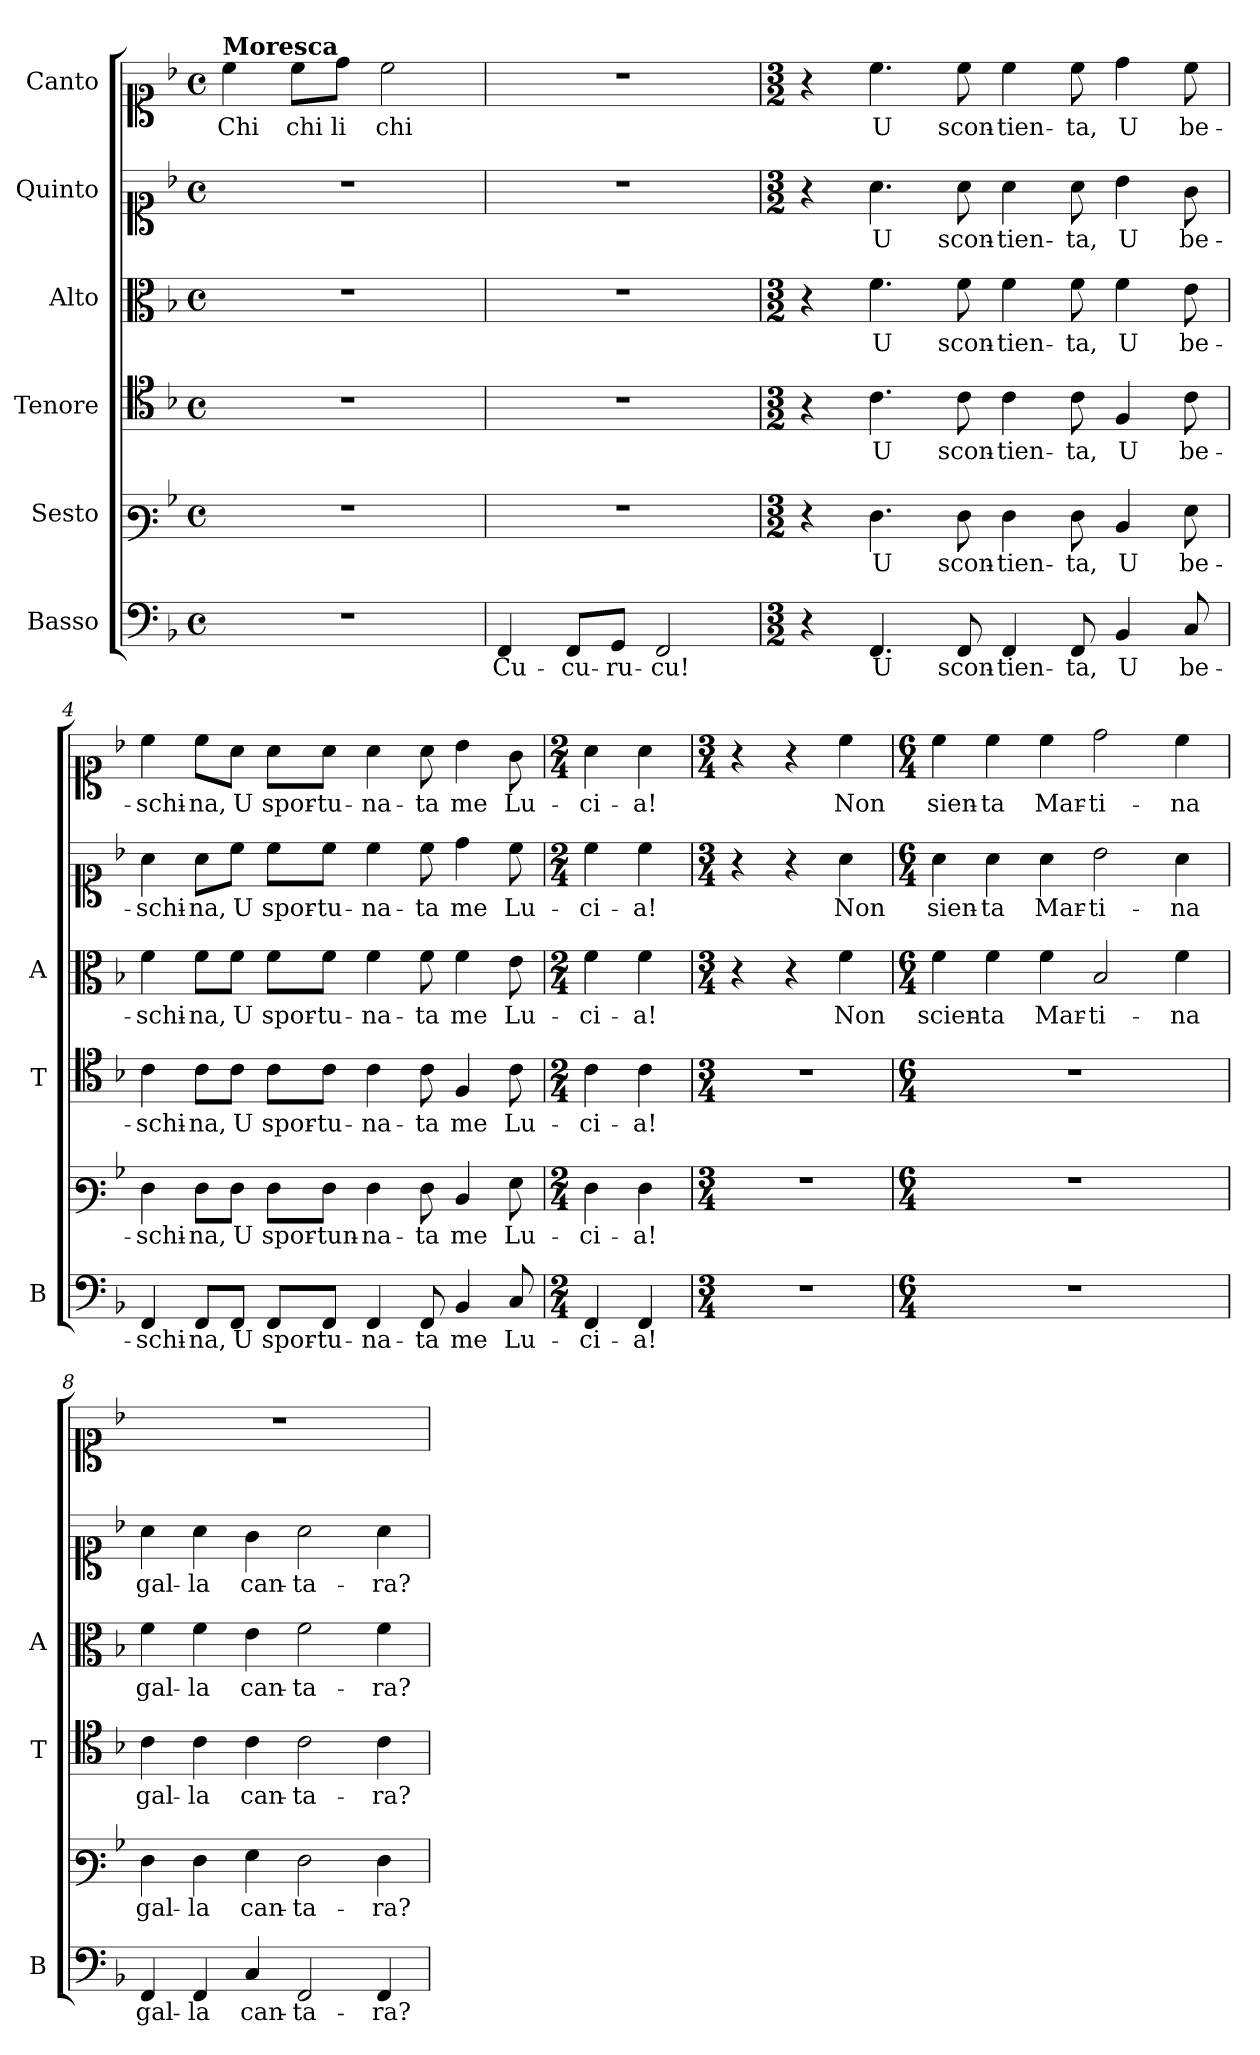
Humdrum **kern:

**kern	**text	**kern	**text	**kern	**text	**kern	**text	**kern	**text	**kern	**text
*part6	*part6	*part5	*part5	*part4	*part4	*part3	*part3	*part2	*part2	*part1	*part1
*staff6	*staff6	*staff5	*staff5	*staff4	*staff4	*staff3	*staff3	*staff2	*staff2	*staff1	*staff1
*I"Basso	*	*I"Sesto	*	*I"Tenore	*	*I"Alto	*	*I"Quinto	*	*I"Canto	*
*I'B	*	*	*	*I'T	*	*I'A	*	*	*	*	*
*clefF4	*	*clefF3	*	*clefC4	*	*clefC3	*	*clefC1	*	*clefC1	*
*k[b-]	*	*k[b-]	*	*k[b-]	*	*k[b-]	*	*k[b-]	*	*k[b-]	*
*F:	*	*F:	*	*F:	*	*F:	*	*F:	*	*F:	*
*M4/4	*	*M4/4	*	*M4/4	*	*M4/4	*	*M4/4	*	*M4/4	*
*met(c)	*	*met(c)	*	*met(c)	*	*met(c)	*	*met(c)	*	*met(c)	*
*MM120	*	*MM120	*	*MM120	*	*MM120	*	*MM120	*	*MM120	*
=1	=1	=1	=1	=1	=1	=1	=1	=1	=1	=1	=1
!	!	!	!	!	!	!	!	!	!	!LO:TX:a:B:t=Moresca	!
!	!	!	!	!	!	!	!	!	!	!	!LO:LY:b
1r	.	1r	.	1r	.	1r	.	1r	.	4cc\	Chi
!	!	!	!	!	!	!	!	!	!	!	!LO:LY:b
.	.	.	.	.	.	.	.	.	.	8cc\L	chi
!	!	!	!	!	!	!	!	!	!	!	!LO:LY:b
.	.	.	.	.	.	.	.	.	.	8dd\J	li
!	!	!	!	!	!	!	!	!	!	!	!LO:LY:b
.	.	.	.	.	.	.	.	.	.	2cc\	chi
=2	=2	=2	=2	=2	=2	=2	=2	=2	=2	=2	=2
!	!LO:LY:b	!	!	!	!	!	!	!	!	!	!
4FF/	Cu-	1r	.	1r	.	1r	.	1r	.	1r	.
!	!LO:LY:b	!	!	!	!	!	!	!	!	!	!
8FF/L	-cu-	.	.	.	.	.	.	.	.	.	.
!	!LO:LY:b	!	!	!	!	!	!	!	!	!	!
8GG/J	-ru-	.	.	.	.	.	.	.	.	.	.
!	!LO:LY:b	!	!	!	!	!	!	!	!	!	!
2FF/	-cu!	.	.	.	.	.	.	.	.	.	.
=3	=3	=3	=3	=3	=3	=3	=3	=3	=3	=3	=3
*M3/2	*	*M3/2	*	*M3/2	*	*M3/2	*	*M3/2	*	*M3/2	*
4r	.	4r	.	4r	.	4r	.	4r	.	4r	.
!	!LO:LY:b	!	!LO:LY:b	!	!LO:LY:b	!	!LO:LY:b	!	!LO:LY:b	!	!LO:LY:b
4.FF/	U	4.F\	U	4.c\	U	4.f\	U	4.a\	U	4.cc\	U
!	!LO:LY:b	!	!LO:LY:b	!	!LO:LY:b	!	!LO:LY:b	!	!LO:LY:b	!	!LO:LY:b
8FF/	scon-	8F\	scon-	8c\	scon-	8f\	scon-	8a\	scon-	8cc\	scon-
!	!LO:LY:b	!	!LO:LY:b	!	!LO:LY:b	!	!LO:LY:b	!	!LO:LY:b	!	!LO:LY:b
4FF/	-tien-	4F\	-tien-	4c\	-tien-	4f\	-tien-	4a\	-tien-	4cc\	-tien-
!	!LO:LY:b	!	!LO:LY:b	!	!LO:LY:b	!	!LO:LY:b	!	!LO:LY:b	!	!LO:LY:b
8FF/	-ta,	8F\	-ta,	8c\	-ta,	8f\	-ta,	8a\	-ta,	8cc\	-ta,
!	!LO:LY:b	!	!LO:LY:b	!	!LO:LY:b	!	!LO:LY:b	!	!LO:LY:b	!	!LO:LY:b
4BB-/	U	4D/	U	4F/	U	4f\	U	4b-\	U	4dd\	U
!	!LO:LY:b	!	!LO:LY:b	!	!LO:LY:b	!	!LO:LY:b	!	!LO:LY:b	!	!LO:LY:b
8C/	be-	8G\	be-	8c\	be-	8e\	be-	8g\	be-	8cc\	be-
!!LO:LB:g=z
=4	=4	=4	=4	=4	=4	=4	=4	=4	=4	=4	=4
!	!LO:LY:b	!	!LO:LY:b	!	!LO:LY:b	!	!LO:LY:b	!	!LO:LY:b	!	!LO:LY:b
4FF/	-schi-	4F\	-schi-	4c\	-schi-	4f\	-schi-	4a\	-schi-	4cc\	-schi-
!	!LO:LY:b	!	!LO:LY:b	!	!LO:LY:b	!	!LO:LY:b	!	!LO:LY:b	!	!LO:LY:b
8FF/L	-na,	8F\L	-na,	8c\L	-na,	8f\L	-na,	8a\L	-na,	8cc\L	-na,
!	!LO:LY:b	!	!LO:LY:b	!	!LO:LY:b	!	!LO:LY:b	!	!LO:LY:b	!	!LO:LY:b
8FF/J	U	8F\J	U	8c\J	U	8f\J	U	8cc\J	U	8a\J	U
!	!LO:LY:b	!	!LO:LY:b	!	!LO:LY:b	!	!LO:LY:b	!	!LO:LY:b	!	!LO:LY:b
8FF/L	spor-	8F\L	spor-	8c\L	spor-	8f\L	spor-	8cc\L	spor-	8a\L	spor-
!	!LO:LY:b	!	!LO:LY:b	!	!LO:LY:b	!	!LO:LY:b	!	!LO:LY:b	!	!LO:LY:b
8FF/J	-tu-	8F\J	-tun-	8c\J	-tu-	8f\J	-tu-	8cc\J	-tu-	8a\J	-tu-
!	!LO:LY:b	!	!LO:LY:b	!	!LO:LY:b	!	!LO:LY:b	!	!LO:LY:b	!	!LO:LY:b
4FF/	-na-	4F\	-na-	4c\	-na-	4f\	-na-	4cc\	-na-	4a\	-na-
!	!LO:LY:b	!	!LO:LY:b	!	!LO:LY:b	!	!LO:LY:b	!	!LO:LY:b	!	!LO:LY:b
8FF/	-ta	8F\	-ta	8c\	-ta	8f\	-ta	8cc\	-ta	8a\	-ta
!	!LO:LY:b	!	!LO:LY:b	!	!LO:LY:b	!	!LO:LY:b	!	!LO:LY:b	!	!LO:LY:b
4BB-/	me	4D/	me	4F/	me	4f\	me	4dd\	me	4b-\	me
!	!LO:LY:b	!	!LO:LY:b	!	!LO:LY:b	!	!LO:LY:b	!	!LO:LY:b	!	!LO:LY:b
8C/	Lu-	8G\	Lu-	8c\	Lu-	8e\	Lu-	8cc\	Lu-	8g\	Lu-
=5	=5	=5	=5	=5	=5	=5	=5	=5	=5	=5	=5
*M2/4	*	*M2/4	*	*M2/4	*	*M2/4	*	*M2/4	*	*M2/4	*
!	!LO:LY:b	!	!LO:LY:b	!	!LO:LY:b	!	!LO:LY:b	!	!LO:LY:b	!	!LO:LY:b
4FF/	-ci-	4F\	-ci-	4c\	-ci-	4f\	-ci-	4cc\	-ci-	4a\	-ci-
!	!LO:LY:b	!	!LO:LY:b	!	!LO:LY:b	!	!LO:LY:b	!	!LO:LY:b	!	!LO:LY:b
4FF/	-a!	4F\	-a!	4c\	-a!	4f\	-a!	4cc\	-a!	4a\	-a!
=6	=6	=6	=6	=6	=6	=6	=6	=6	=6	=6	=6
*M3/4	*	*M3/4	*	*M3/4	*	*M3/4	*	*M3/4	*	*M3/4	*
!LO:N:vis=1	!	!LO:N:vis=1	!	!LO:N:vis=1	!	!	!	!	!	!	!
2.r	.	2.r	.	2.r	.	4r	.	4r	.	4r	.
.	.	.	.	.	.	4r	.	4r	.	4r	.
!	!	!	!	!	!	!	!LO:LY:b	!	!LO:LY:b	!	!LO:LY:b
.	.	.	.	.	.	4f\	Non	4a\	Non	4cc\	Non
=7	=7	=7	=7	=7	=7	=7	=7	=7	=7	=7	=7
*M6/4	*	*M6/4	*	*M6/4	*	*M6/4	*	*M6/4	*	*M6/4	*
!LO:N:vis=1	!	!LO:N:vis=1	!	!LO:N:vis=1	!	!	!LO:LY:b	!	!LO:LY:b	!	!LO:LY:b
1.r	.	1.r	.	1.r	.	4f\	scien-	4a\	sien-	4cc\	sien-
!	!	!	!	!	!	!	!LO:LY:b	!	!LO:LY:b	!	!LO:LY:b
.	.	.	.	.	.	4f\	-ta	4a\	-ta	4cc\	-ta
!	!	!	!	!	!	!	!LO:LY:b	!	!LO:LY:b	!	!LO:LY:b
.	.	.	.	.	.	4f\	Mar-	4a\	Mar-	4cc\	Mar-
!	!	!	!	!	!	!	!LO:LY:b	!	!LO:LY:b	!	!LO:LY:b
.	.	.	.	.	.	2B-/	-ti-	2b-\	-ti-	2dd\	-ti-
!	!	!	!	!	!	!	!LO:LY:b	!	!LO:LY:b	!	!LO:LY:b
.	.	.	.	.	.	4f\	-na	4a\	-na	4cc\	-na
!!LO:PB:g=z
=8	=8	=8	=8	=8	=8	=8	=8	=8	=8	=8	=8
!	!LO:LY:b	!	!LO:LY:b	!	!LO:LY:b	!	!LO:LY:b	!	!LO:LY:b	!LO:N:vis=1	!
4FF/	gal-	4F\	gal-	4c\	gal-	4f\	gal-	4a\	gal-	1.r	.
!	!LO:LY:b	!	!LO:LY:b	!	!LO:LY:b	!	!LO:LY:b	!	!LO:LY:b	!	!
4FF/	-la	4F\	-la	4c\	-la	4f\	-la	4a\	-la	.	.
!	!LO:LY:b	!	!LO:LY:b	!	!LO:LY:b	!	!LO:LY:b	!	!LO:LY:b	!	!
4C/	can-	4G\	can-	4c\	can-	4e\	can-	4g\	can-	.	.
!	!LO:LY:b	!	!LO:LY:b	!	!LO:LY:b	!	!LO:LY:b	!	!LO:LY:b	!	!
2FF/	-ta-	2F\	-ta-	2c\	-ta-	2f\	-ta-	2a\	-ta-	.	.
!	!LO:LY:b	!	!LO:LY:b	!	!LO:LY:b	!	!LO:LY:b	!	!LO:LY:b	!	!
4FF/	-ra?	4F\	-ra?	4c\	-ra?	4f\	-ra?	4a\	-ra?	.	.
=	=	=	=	=	=	=	=	=	=	=	=
*-	*-	*-	*-	*-	*-	*-	*-	*-	*-	*-	*-
